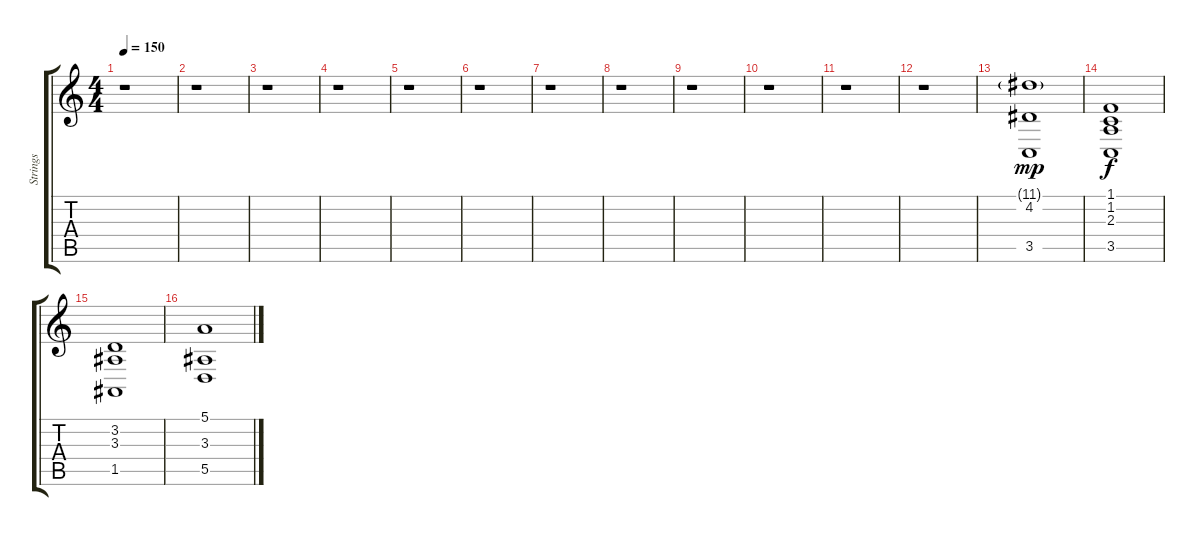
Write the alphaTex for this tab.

\track ("Strings" "Strings") {instrument stringensemble1}
\staff {score tabs}
\tuning (E4 B3 G3 D3 A2 E2) {hide}
\ts (4 4)
\tempo 150
\clef g2
\ks c
r.1{dy mp} |
r.1 |
r.1 |
r.1 |
r.1 |
r.1 |
r.1 |
r.1 |
r.1 |
r.1 |
r.1 |
r.1 |
(11.1{g} 4.2 3.5).1 |
(1.1 1.2 2.3 3.5).1{dy f} |
(3.2 3.3 1.5).1 |
(5.1 3.3 5.5).1
